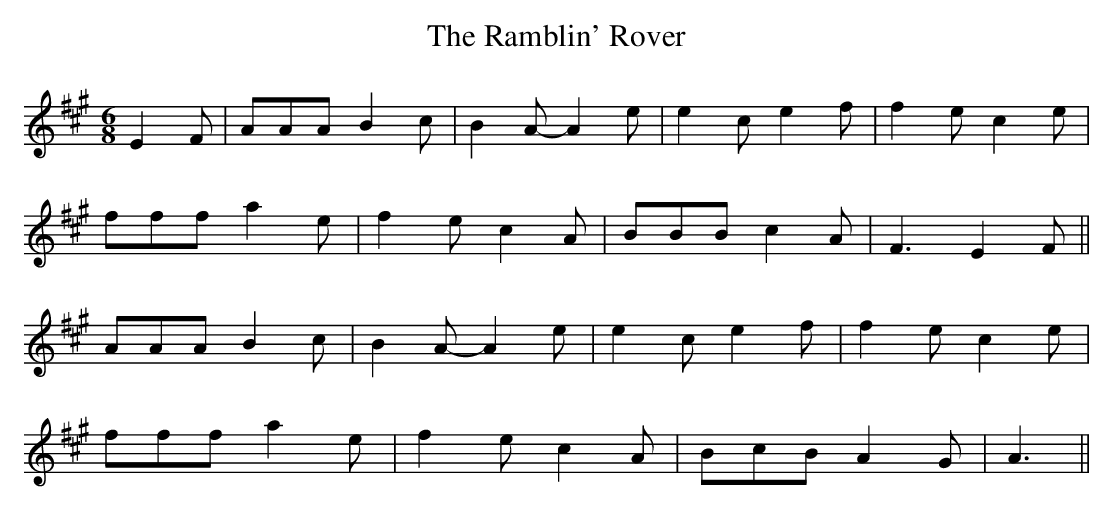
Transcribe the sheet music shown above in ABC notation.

X:1
T: The Ramblin' Rover
M: 6/8
L: 1/8
K: Amaj
E2F|AAA B2c|B2 A-A2 e|e2c e2f|f2e c2e|
fff a2e|f2e c2A|BBB c2 A| F3 E2F||
AAA B2c|B2 A-A2 e|e2c e2f|f2e c2e |
fff a2e|f2e c2A |BcB A2 G| A3 ||
